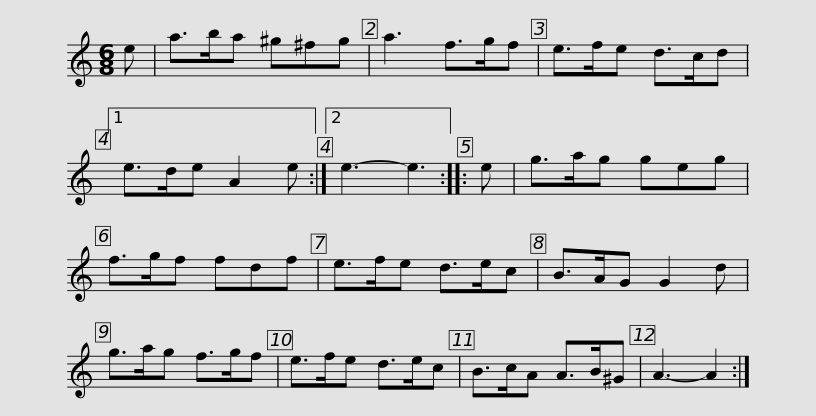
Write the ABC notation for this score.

X:1
L:1/8
M:6/8
I:linebreak $
K:C
V:1 treble
V:1
 e | a>ba ^g^fg | a3 f>gf | e>fe d>cd |1 e>de A2 e :|2 %5
 e3- e3 ::$ e | g>ag geg | f>gf fdf | e>fe d>ec | %10
 B>AG G2 d |$ g>ag f>gf | e>fe d>ec | B>cA A>B^G | A3- A2 :| %15
